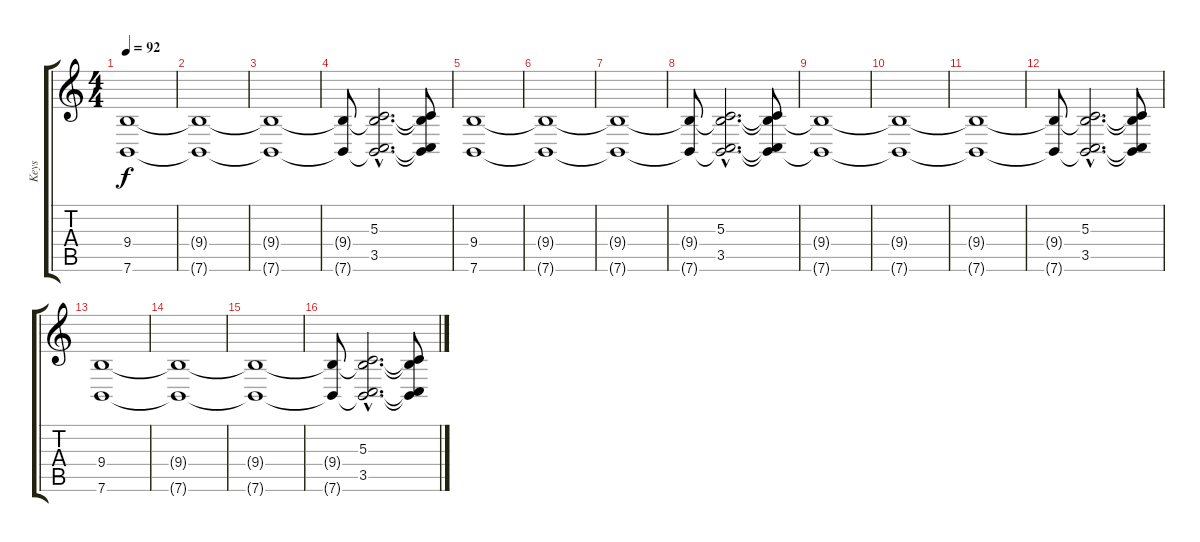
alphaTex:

\track ("Keys" "Keys") {instrument stringensemble2}
\staff {score tabs}
\tuning (E4 B3 G3 D3 A2 E2) {hide}
\ts (4 4)
\tempo 92
\clef g2
\ks c
(9.4{t} 7.6{t}).1{dy f} |
(9.4{t} 7.6{t}).1 |
(9.4{t} 7.6{t}).1 |
(9.4{t} 7.6{t}).8 (5.3{hac} 9.4{hac t} 3.5{hac} 7.6{hac t}).2{d} (5.3{t} 9.4{t} 3.5{t} 7.6{t}).8 |
(9.4 7.6).1 |
(9.4{t} 7.6{t}).1 |
(9.4{t} 7.6{t}).1 |
(9.4{t} 7.6{t}).8 (5.3{hac} 9.4{hac t} 3.5{hac} 7.6{hac t}).2{d} (5.3{t} 9.4{t} 3.5{t} 7.6{t}).8 |
(9.4{t} 7.6{t}).1 |
(9.4{t} 7.6{t}).1 |
(9.4{t} 7.6{t}).1 |
(9.4{t} 7.6{t}).8 (5.3{hac} 9.4{hac t} 3.5{hac} 7.6{hac t}).2{d} (5.3{t} 9.4{t} 3.5{t} 7.6{t}).8 |
(9.4 7.6).1 |
(9.4{t} 7.6{t}).1 |
(9.4{t} 7.6{t}).1 |
(9.4{t} 7.6{t}).8 (5.3{hac} 9.4{hac t} 3.5{hac} 7.6{hac t}).2{d} (5.3{t} 9.4{t} 3.5{t} 7.6{t}).8
